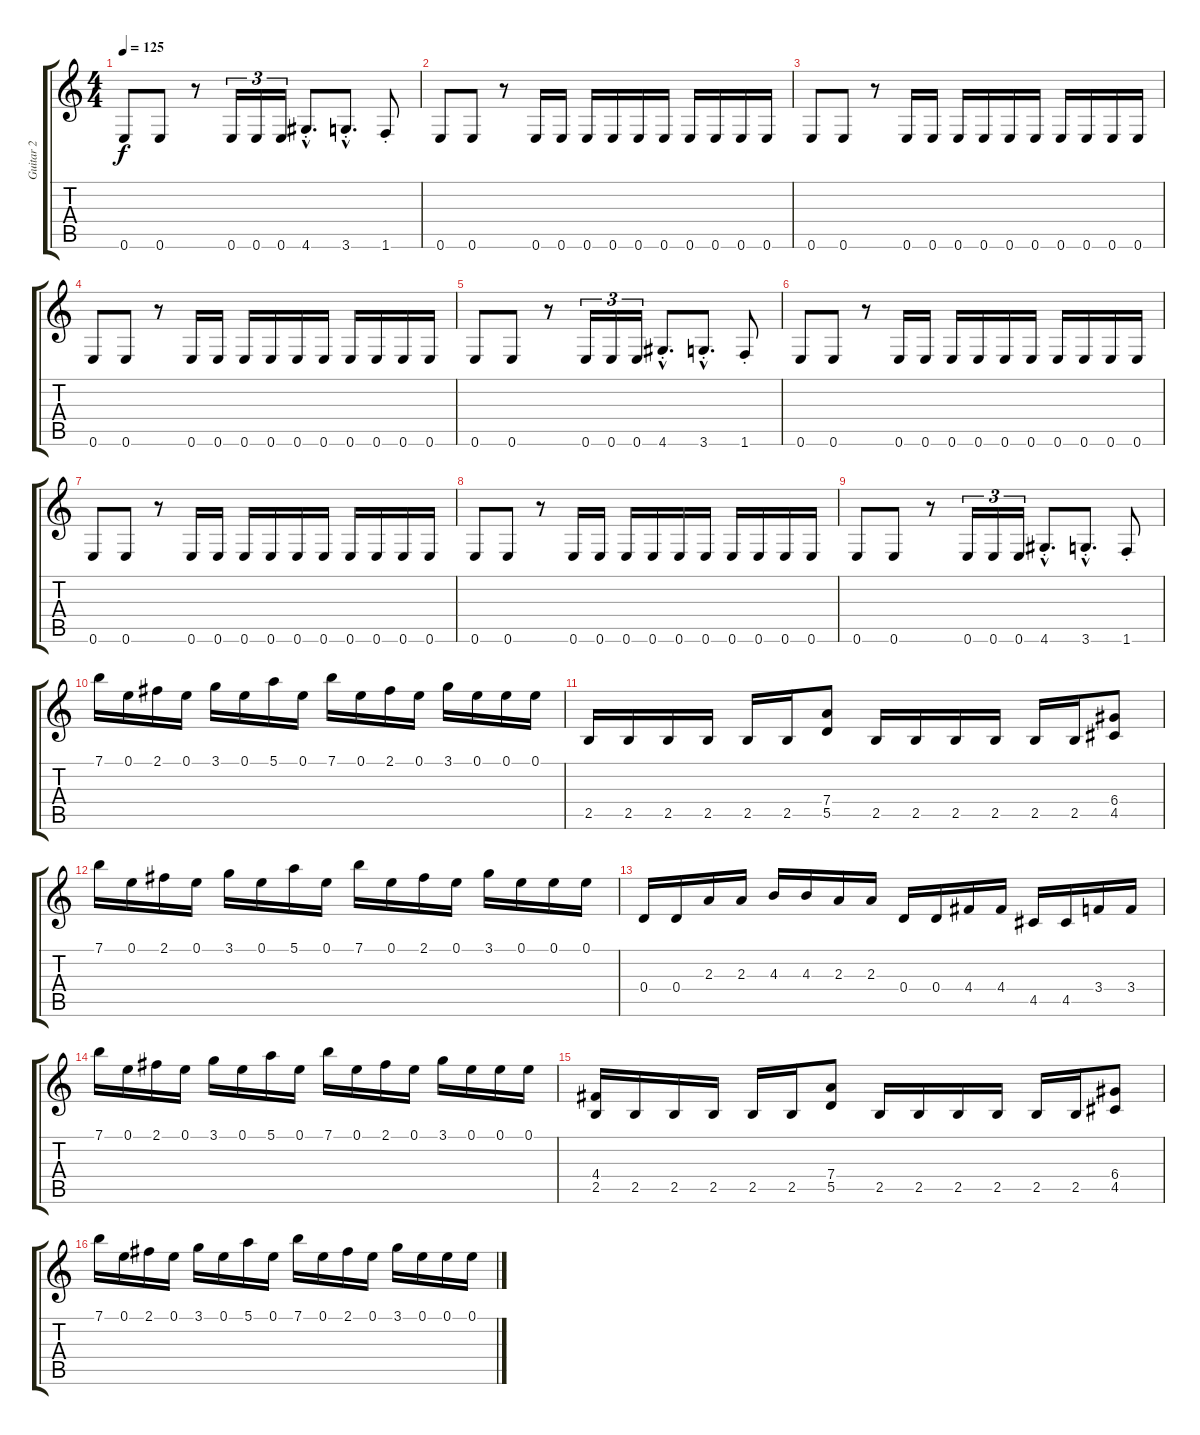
\track ("Guitar 2" "Guitar 2") {instrument distortionguitar}
\staff {score tabs}
\tuning (E4 B3 G3 D3 A2 E2) {hide}
\ts (4 4)
\tempo 125
\clef g2
\ks c
0.6.8{dy f} 0.6.8 r.8 0.6.16{tu (3 2)} 0.6.16{tu (3 2)} 0.6.16{tu (3 2)} 4.6{hac st}.8{d} 3.6{hac st}.8{d} 1.6{st}.8 |
0.6.8 0.6.8 r.8 0.6.16 0.6.16 0.6.16 0.6.16 0.6.16 0.6.16 0.6.16 0.6.16 0.6.16 0.6.16 |
0.6.8 0.6.8 r.8 0.6.16 0.6.16 0.6.16 0.6.16 0.6.16 0.6.16 0.6.16 0.6.16 0.6.16 0.6.16 |
0.6.8 0.6.8 r.8 0.6.16 0.6.16 0.6.16 0.6.16 0.6.16 0.6.16 0.6.16 0.6.16 0.6.16 0.6.16 |
0.6.8 0.6.8 r.8 0.6.16{tu (3 2)} 0.6.16{tu (3 2)} 0.6.16{tu (3 2)} 4.6{hac st}.8{d} 3.6{hac st}.8{d} 1.6{st}.8 |
0.6.8 0.6.8 r.8 0.6.16 0.6.16 0.6.16 0.6.16 0.6.16 0.6.16 0.6.16 0.6.16 0.6.16 0.6.16 |
0.6.8 0.6.8 r.8 0.6.16 0.6.16 0.6.16 0.6.16 0.6.16 0.6.16 0.6.16 0.6.16 0.6.16 0.6.16 |
0.6.8 0.6.8 r.8 0.6.16 0.6.16 0.6.16 0.6.16 0.6.16 0.6.16 0.6.16 0.6.16 0.6.16 0.6.16 |
0.6.8 0.6.8 r.8 0.6.16{tu (3 2)} 0.6.16{tu (3 2)} 0.6.16{tu (3 2)} 4.6{hac st}.8{d} 3.6{hac st}.8{d} 1.6{st}.8 |
7.1.16 0.1.16 2.1.16 0.1.16 3.1.16 0.1.16 5.1.16 0.1.16 7.1.16 0.1.16 2.1.16 0.1.16 3.1.16 0.1.16 0.1.16 0.1.16 |
2.5.16 2.5.16 2.5.16 2.5.16 2.5.16 2.5.16 (7.4 5.5).8 2.5.16 2.5.16 2.5.16 2.5.16 2.5.16 2.5.16 (6.4 4.5).8 |
7.1.16 0.1.16 2.1.16 0.1.16 3.1.16 0.1.16 5.1.16 0.1.16 7.1.16 0.1.16 2.1.16 0.1.16 3.1.16 0.1.16 0.1.16 0.1.16 |
0.4.16 0.4.16 2.3.16 2.3.16 4.3.16 4.3.16 2.3.16 2.3.16 0.4.16 0.4.16 4.4.16 4.4.16 4.5.16 4.5.16 3.4.16 3.4.16 |
7.1.16 0.1.16 2.1.16 0.1.16 3.1.16 0.1.16 5.1.16 0.1.16 7.1.16 0.1.16 2.1.16 0.1.16 3.1.16 0.1.16 0.1.16 0.1.16 |
(4.4 2.5).16 2.5.16 2.5.16 2.5.16 2.5.16 2.5.16 (7.4 5.5).8 2.5.16 2.5.16 2.5.16 2.5.16 2.5.16 2.5.16 (6.4 4.5).8 |
7.1.16 0.1.16 2.1.16 0.1.16 3.1.16 0.1.16 5.1.16 0.1.16 7.1.16 0.1.16 2.1.16 0.1.16 3.1.16 0.1.16 0.1.16 0.1.16
